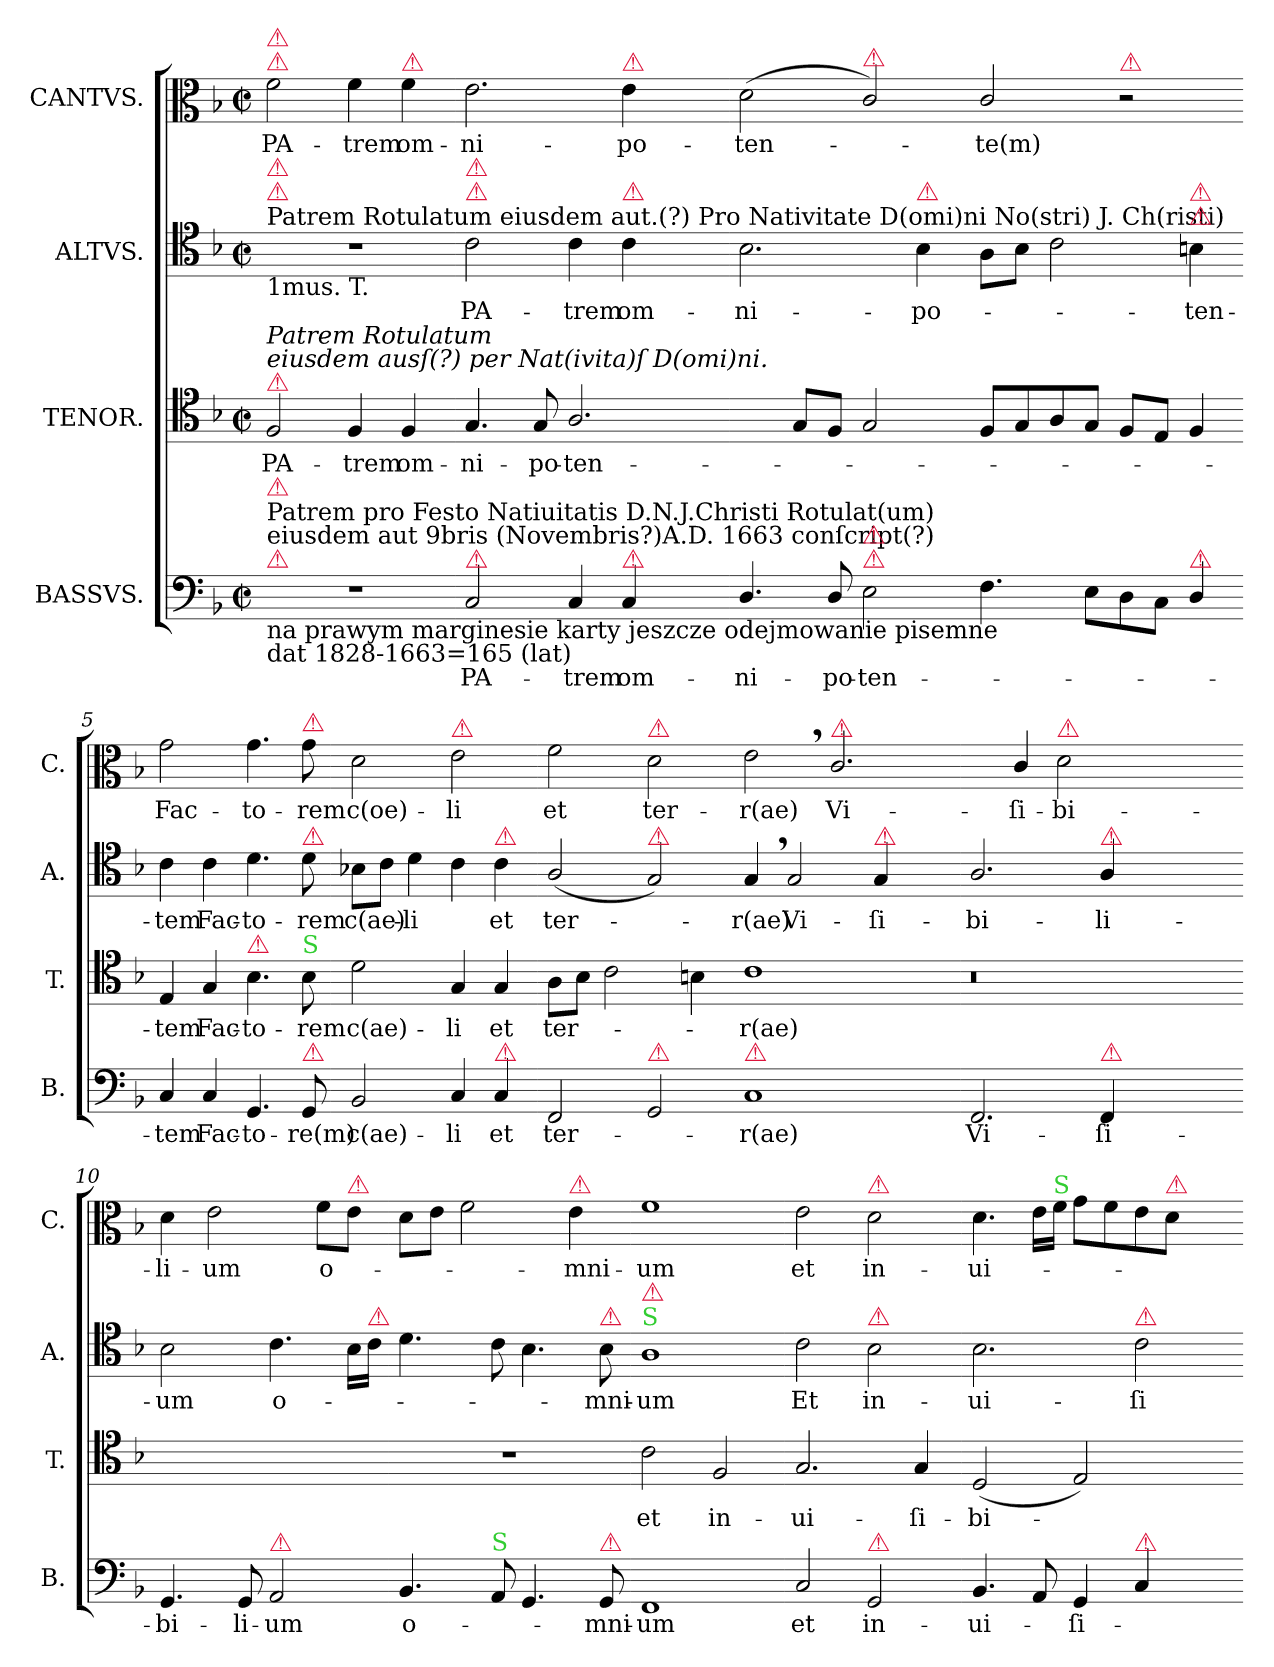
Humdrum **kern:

**kern	**text	**kern	**text	**kern	**text	**kern	**text
*part4	*part4	*part3	*part3	*part2	*part2	*part1	*part1
*staff4	*staff4	*staff3	*staff3	*staff2	*staff2	*staff1	*staff1
*I"BASSVS.	*	*I"TENOR.	*	*I"ALTVS.	*	*I"CANTVS.	*
*I'B.	*	*I'T.	*	*I'A.	*	*I'C.	*
*clefF4	*	*clefC4	*	*clefC4	*	*clefC3	*
*k[b-]	*	*k[b-]	*	*k[b-]	*	*k[b-]	*
*F:	*	*F:	*	*F:	*	*F:	*
*M2/2	*	*M2/2	*	*M2/2	*	*M2/2	*
*met(c|)	*	*met(c|)	*	*met(c|)	*	*met(c|)	*
=1	=1	=1	=1	=1	=1	=1	=1
!	!	!	!	!	!	!LO:TX:a:color=crimson:t=⚠	!
!	!	!	!	!	!	!LO:TX:a:color=crimson:t=⚠	!
!	!	!	!	!LO:TX:a:t=Patrem Rotulatum eiusdem aut.(?) Pro Nativitate D(omi)ni No(stri) J. Ch(risti)	!	!	!
!	!	!	!	!LO:TX:b:t=1mus. T.	!	!	!
!	!	!	!	!LO:TX:a:color=crimson:t=⚠	!	!	!
!	!	!	!	!LO:TX:a:color=crimson:t=⚠	!	!	!
!	!	!LO:TX:a:color=crimson:t=⚠	!	!	!	!	!
!	!	!LO:TX:a:i:t=Patrem Rotulatum\neiusdem ausſ(?) per Nat(ivita)ſ  D(omi)ni.	!	!	!	!	!
!LO:TX:a:color=crimson:t=⚠	!	!	!	!	!	!	!
!LO:TX:a:t=Patrem pro Festo Natiuitatis D.N.J.Christi Rotulat(um)\neiusdem aut 9bris (Novembris?)A.D. 1663 conſcript(?)	!	!	!	!	!	!	!
!LO:TX:b:t=na prawym marginesie karty jeszcze odejmowanie pisemne\ndat 1828-1663=165 (lat)	!	!	!	!	!	!	!
!LO:TX:a:color=crimson:t=⚠	!	!	!	!	!	!	!
1r	.	2F/	PA-	1r	.	2f\	PA-
.	.	4F/	-trem	.	.	4f\	-trem
!	!	!	!	!	!	!LO:TX:a:color=crimson:t=⚠	!
.	.	4F/	om-	.	.	4f\	om-
=2-	=2-	=2-	=2-	=2-	=2-	=2-	=2-
!	!	!	!	!LO:TX:a:color=crimson:t=⚠	!	!	!
!	!	!	!	!LO:TX:a:color=crimson:t=⚠	!	!	!
!LO:TX:a:color=crimson:t=⚠	!	!	!	!	!	!	!
2C/	PA-	4.G/	-ni-	2c\	PA-	2.e\	-ni-
.	.	8G/	-po-	.	.	.	.
4C/	-trem	2.A/	-ten-	4c\	-trem	.	.
!	!	!	!	!	!	!LO:TX:a:color=crimson:t=⚠	!
!	!	!	!	!LO:TX:a:color=crimson:t=⚠	!	!	!
!LO:TX:a:color=crimson:t=⚠	!	!	!	!	!	!	!
4C/	om-	.	.	4c\	om-	4e\	-po-
4ryy	.	.	.	4ryy	.	4ryy	.
=3-	=3-	=3-	=3-	=3-	=3-	=3-	=3-
4.D/	-ni-	4ryy	.	2.B-\	-ni-	(2d\	-ten-
.	.	8G/L	.	.	.	.	.
8D/	-po-	8F/J	.	.	.	.	.
!	!	!	!	!	!	!LO:TX:a:color=crimson:t=⚠	!
!LO:TX:a:color=crimson:t=⚠	!	!	!	!	!	!	!
!LO:TX:a:color=crimson:t=⚠	!	!	!	!	!	!	!
2E\	-ten-	2G/	.	.	.	2c/)	.
!	!	!	!	!LO:TX:a:color=crimson:t=⚠	!	!	!
.	.	.	.	4B-\	-po-	.	.
=4-	=4-	=4-	=4-	=4-	=4-	=4-	=4-
4.F\	.	8F/L	.	8A\L	.	2c/	-te(m)
.	.	8G/	.	8B-\J	.	.	.
.	.	8A/	.	2c\	.	.	.
8E\L	.	8G/J	.	.	.	.	.
!	!	!	!	!	!	!LO:TX:a:color=crimson:t=⚠	!
8D\	.	8F/L	.	.	.	2r	.
8C\J	.	8E/J	.	.	.	.	.
!	!	!	!	!LO:TX:a:color=crimson:t=⚠	!	!	!
!	!	!	!	!LO:TX:a:color=crimson:t=⚠	!	!	!
!LO:TX:a:color=crimson:t=⚠	!	!	!	!	!	!	!
4D/	.	4F/	.	4Bn\	-ten-	.	.
=5-	=5-	=5-	=5-	=5-	=5-	=5-	=5-
4C/	-tem	4E/	-tem	4c\	-tem	2g\	Fac-
4C/	Fac-	4G/	Fac-	4c\	Fac-	.	.
!	!	!LO:TX:a:color=crimson:t=⚠	!	!	!	!	!
4.GG/	-to-	4.B-\	-to-	4.d\	-to-	4.g\	-to-
!	!	!	!	!	!	!LO:TX:a:color=crimson:t=⚠	!
!	!	!	!	!LO:TX:a:color=crimson:t=⚠	!	!	!
!	!	!LO:TX:a:color=limegreen:t=S	!	!	!	!	!
!LO:TX:a:color=crimson:t=⚠	!	!	!	!	!	!	!
8GG/	-re(m)	8B-\	-rem	8d\	-rem	8g\	-rem
=6-	=6-	=6-	=6-	=6-	=6-	=6-	=6-
2BB-/	c(ae)-	2d\	c(ae)-	8B-X\L	c(ae)-	2d\	c(oe)-
.	.	.	.	8c\J	.	.	.
.	.	.	.	4d\	-li	.	.
!	!	!	!	!	!	!LO:TX:a:color=crimson:t=⚠	!
4C/	-li	4G/	-li	4c\	.	2e\	-li
!	!	!	!	!LO:TX:a:color=crimson:t=⚠	!	!	!
!LO:TX:a:color=crimson:t=⚠	!	!	!	!	!	!	!
4C/	et	4G/	et	4c\	et	.	.
=7-	=7-	=7-	=7-	=7-	=7-	=7-	=7-
2FF/	ter-	8A\L	ter-	(2A/	ter-	2f\	et
.	.	8B-\J	.	.	.	.	.
.	.	2c\	.	.	.	.	.
!	!	!	!	!	!	!LO:TX:a:color=crimson:t=⚠	!
!	!	!	!	!LO:TX:a:color=crimson:t=⚠	!	!	!
!LO:TX:a:color=crimson:t=⚠	!	!	!	!	!	!	!
2GG/	.	.	.	2G/)	.	2d\	ter-
.	.	4Bn\	.	.	.	.	.
=8-	=8-	=8-	=8-	=8-	=8-	=8-	=8-
!LO:TX:a:color=crimson:t=⚠	!	!	!	!	!	!	!
1C/	-r(ae)	1c\	-r(ae)	4G,</	-r(ae)	2e,<\	-r(ae)
.	.	.	.	2G/	Vi-	.	.
!	!	!	!	!	!	!LO:TX:a:color=crimson:t=⚠	!
.	.	.	.	.	.	2.c/	Vi-
!	!	!	!	!LO:TX:a:color=crimson:t=⚠	!	!	!
.	.	.	.	4G/	-ſi-	.	.
4ryy	.	4ryy	.	4ryy	.	.	.
=9-	=9-	=9-	=9-	=9-	=9-	=9-	=9-
2.FF/	Vi-	0r	.	2.A/	-bi-	4ryy	.
.	.	.	.	.	.	4c/	-ſi-
!	!	!	!	!	!	!LO:TX:a:color=crimson:t=⚠	!
.	.	.	.	.	.	2d\	-bi-
!	!	!	!	!LO:TX:a:color=crimson:t=⚠	!	!	!
!LO:TX:a:color=crimson:t=⚠	!	!	!	!	!	!	!
4FF/	-ſi-	.	.	4A/	-li-	.	.
1ryy	.	.	.	1ryy	.	1ryy	.
=10-	=10-	=10-	=10-	=10-	=10-	=10-	=10-
4.GG/	-bi-	1ryy	.	2B-\	-um	4d\	-li-
.	.	.	.	.	.	2e\	-um
8GG/	-li-	.	.	.	.	.	.
!LO:TX:a:color=crimson:t=⚠	!	!	!	!	!	!	!
2AA/	-um	.	.	4.c\	o-	.	.
.	.	.	.	.	.	8f\L	o-
!	!	!	!	!	!	!LO:TX:a:color=crimson:t=⚠	!
.	.	.	.	16B-\LL	.	8e\J	.
!	!	!	!	!LO:TX:a:color=crimson:t=⚠	!	!	!
.	.	.	.	16c\JJ	.	.	.
=11-	=11-	=11-	=11-	=11-	=11-	=11-	=11-
4.BB-/	o-	1r	.	4.d\	.	8d\L	.
.	.	.	.	.	.	8e\J	.
.	.	.	.	.	.	2f\	.
!LO:TX:a:color=limegreen:t=S	!	!	!	!	!	!	!
8AA/	.	.	.	8c\	.	.	.
4.GG/	.	.	.	4.B-\	.	.	.
!	!	!	!	!	!	!LO:TX:a:color=crimson:t=⚠	!
.	.	.	.	.	.	4e\	-mni-
!	!	!	!	!LO:TX:a:color=crimson:t=⚠	!	!	!
!LO:TX:a:color=crimson:t=⚠	!	!	!	!	!	!	!
8GG/	-mni-	.	.	8B-\	-mni-	.	.
=12-	=12-	=12-	=12-	=12-	=12-	=12-	=12-
!	!	!	!	!LO:TX:a:color=limegreen:t=S	!	!	!
!	!	!	!	!LO:TX:a:color=crimson:t=⚠	!	!	!
1FF/	-um	2c\	et	1A\	-um	1f\	-um
.	.	2F/	in-	.	.	.	.
=13-	=13-	=13-	=13-	=13-	=13-	=13-	=13-
2C/	et	2.G/	-ui-	2c\	Et	2e\	et
!	!	!	!	!	!	!LO:TX:a:color=crimson:t=⚠	!
!	!	!	!	!LO:TX:a:color=crimson:t=⚠	!	!	!
!LO:TX:a:color=crimson:t=⚠	!	!	!	!	!	!	!
2GG/	in-	.	.	2B-\	in-	2d\	in-
.	.	4G/	-ſi-	.	.	.	.
=14-	=14-	=14-	=14-	=14-	=14-	=14-	=14-
4.BB-/	-ui-	(2D/	-bi-	2.B-\	-ui-	4.d\	-ui-
8AA/	.	.	.	.	.	16e\LL	.
!	!	!	!	!	!	!LO:TX:a:color=limegreen:t=S	!
.	.	.	.	.	.	16f\JJ	.
4GG/	-ſi-	2E/)	.	.	.	8g\L	.
.	.	.	.	.	.	8f\	.
!	!	!	!	!LO:TX:a:color=crimson:t=⚠	!	!	!
!LO:TX:a:color=crimson:t=⚠	!	!	!	!	!	!	!
4C/	.	.	.	2c\	-ſi-	8e\	.
!	!	!	!	!	!	!LO:TX:a:color=crimson:t=⚠	!
.	.	.	.	.	.	8d\J	.
4ryy	.	4ryy	.	.	.	4ryy	.
=-	=-	=-	=-	=-	=-	=-	=-
*-	*-	*-	*-	*-	*-	*-	*-
